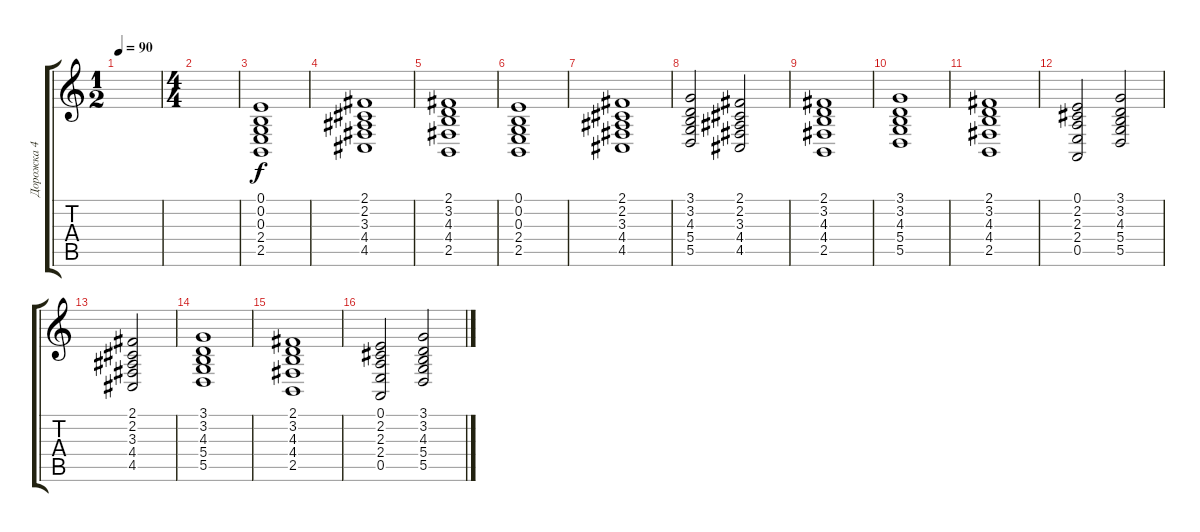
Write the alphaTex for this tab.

\track ("Дорожка 4" "Дорожка 4") {instrument pad8sweep}
\staff {score tabs}
\tuning (E4 B3 G3 D3 A2 E2) {hide}
\ts (1 2)
\tempo 90
\clef g2
\ks c
|
\ts (4 4)
|
(0.1 0.2 0.3 2.4 2.5).1 |
(2.1 2.2 3.3 4.4 4.5).1 |
(2.1 3.2 4.3 4.4 2.5).1 |
(0.1 0.2 0.3 2.4 2.5).1 |
(2.1 2.2 3.3 4.4 4.5).1 |
(3.1 3.2 4.3 5.4 5.5).2 (2.1 2.2 3.3 4.4 4.5).2 |
(2.1 3.2 4.3 4.4 2.5).1 |
(3.1 3.2 4.3 5.4 5.5).1 |
(2.1 3.2 4.3 4.4 2.5).1 |
(0.1 2.2 2.3 2.4 0.5).2 (3.1 3.2 4.3 5.4 5.5).2 |
(2.1 2.2 3.3 4.4 4.5).2 |
(3.1 3.2 4.3 5.4 5.5).1 |
(2.1 3.2 4.3 4.4 2.5).1 |
(0.1 2.2 2.3 2.4 0.5).2 (3.1 3.2 4.3 5.4 5.5).2
